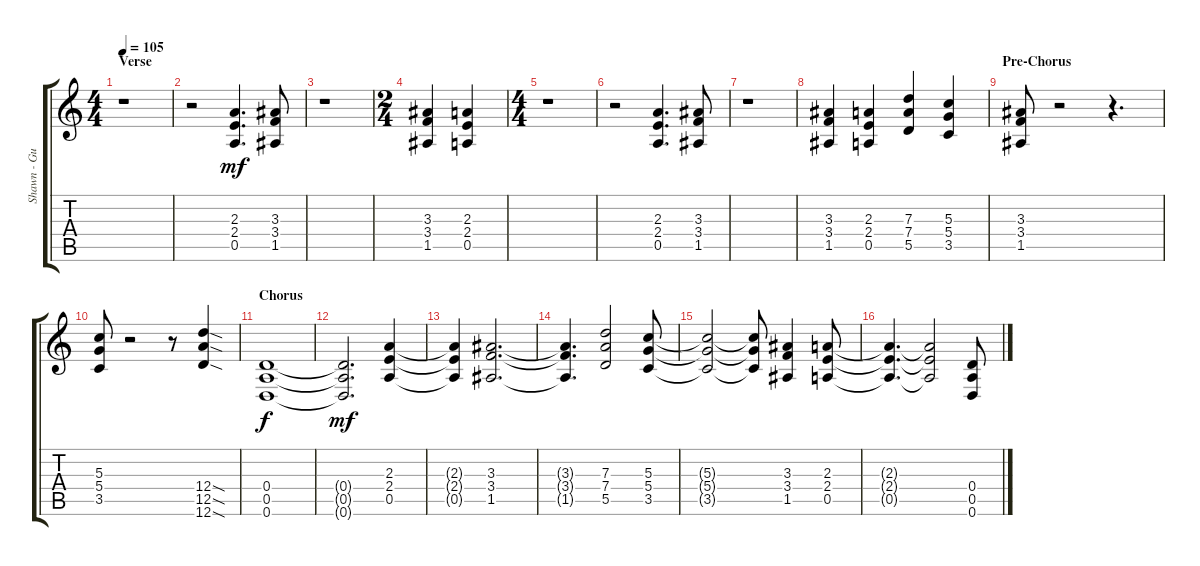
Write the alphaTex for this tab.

\track ("Shawn - Guitar" "Shawn - Gu") {instrument distortionguitar}
\staff {score tabs}
\tuning (E4 B3 G3 D3 A2 D2) {hide}
\ts (4 4)
\section ("" "Verse")
\tempo 105
\clef g2
\ks c
r.1{dy mf instrument distortionguitar} |
r.2 (2.3 2.4 0.5).4{d} (3.3 3.4 1.5).8 |
r.1 |
\ts (2 4)
(3.3 3.4 1.5).4 (2.3 2.4 0.5).4 |
\ts (4 4)
r.1 |
r.2 (2.3 2.4 0.5).4{d} (3.3 3.4 1.5).8 |
r.1 |
(3.3 3.4 1.5).4 (2.3 2.4 0.5).4 (7.3 7.4 5.5).4 (5.3 5.4 3.5).4 |
\section ("" "Pre-Chorus")
(3.3 3.4 1.5).8{balance 8} r.2 r.4{d} |
(5.3 5.4 3.5).8 r.2 r.8 (12.4{sod} 12.5{sod} 12.6{sod}).4 |
\section ("" "Chorus")
(0.4 0.5 0.6).1{dy f} |
(0.4{t} 0.5{t} 0.6{t}).2{d dy mf} (2.3 2.4 0.5).4 |
(2.3{t} 2.4{t} 0.5{t}).4 (3.3 3.4 1.5).2{d} |
(3.3{t} 3.4{t} 1.5{t}).4{d} (7.3 7.4 5.5).2 (5.3 5.4 3.5).8 |
(5.3{t} 5.4{t} 3.5{t}).2 (5.3{t} 5.4{t} 3.5{t}).8 (3.3 3.4 1.5).4 (2.3 2.4 0.5).8 |
(2.3{t} 2.4{t} 0.5{t}).4{d} (2.3{t} 2.4{t} 0.5{t}).2 (0.4 0.5 0.6).8
